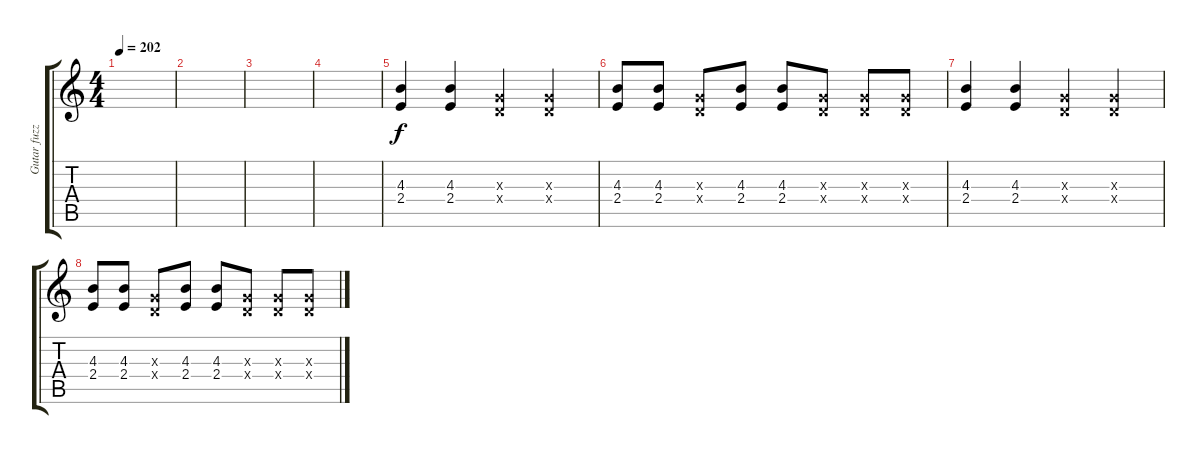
\track ("Gutar fuzz" "Gutar fuzz") {instrument overdrivenguitar}
\staff {score tabs}
\tuning (E4 B3 G3 D3 A2 E2) {hide}
\ts (4 4)
\tempo 202
\clef g2
\ks c
|
|
|
|
(4.3 2.4).4 (4.3 2.4).4 (0.3{x} 0.4{x}).4 (0.3{x} 0.4{x}).4 |
(4.3 2.4).8 (4.3 2.4).8 (0.3{x} 0.4{x}).8 (4.3 2.4).8 (4.3 2.4).8 (0.3{x} 0.4{x}).8 (0.3{x} 0.4{x}).8 (0.3{x} 0.4{x}).8 |
(4.3 2.4).4 (4.3 2.4).4 (0.3{x} 0.4{x}).4 (0.3{x} 0.4{x}).4 |
(4.3 2.4).8 (4.3 2.4).8 (0.3{x} 0.4{x}).8 (4.3 2.4).8 (4.3 2.4).8 (0.3{x} 0.4{x}).8 (0.3{x} 0.4{x}).8 (0.3{x} 0.4{x}).8
